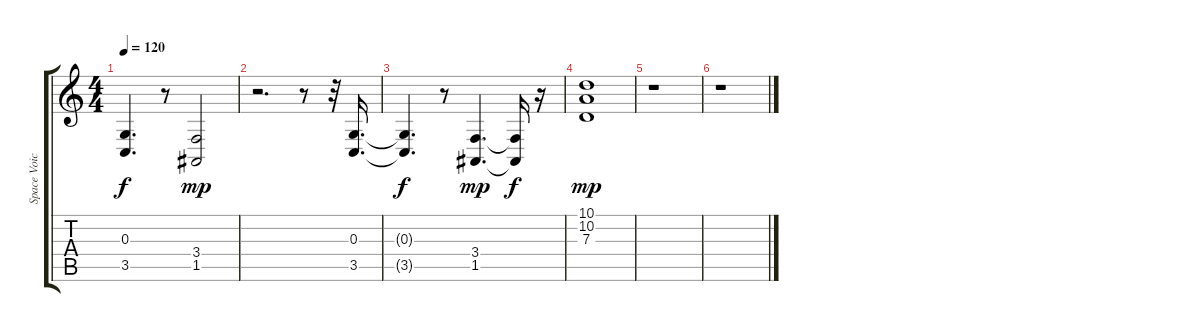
\track ("Space Voice" "Space Voic") {instrument pad4choir}
\staff {score tabs}
\tuning (E4 B3 G3 D3 A2 E2) {hide}
\ts (4 4)
\tempo 120
\clef g2
\ks c
(0.3{t} 3.5{t}).4{d dy f} r.8 (3.4 1.5).2{dy mp} |
r.2{d} r.8 r.32 (0.3 3.5).16{d} |
(0.3{t} 3.5{t}).4{d dy f} r.8 (3.4 1.5).4{d dy mp} (3.4{t} 1.5{t}).16{dy f} r.16 |
(10.1 10.2 7.3).1{dy mp} |
r.1 |
r.1
